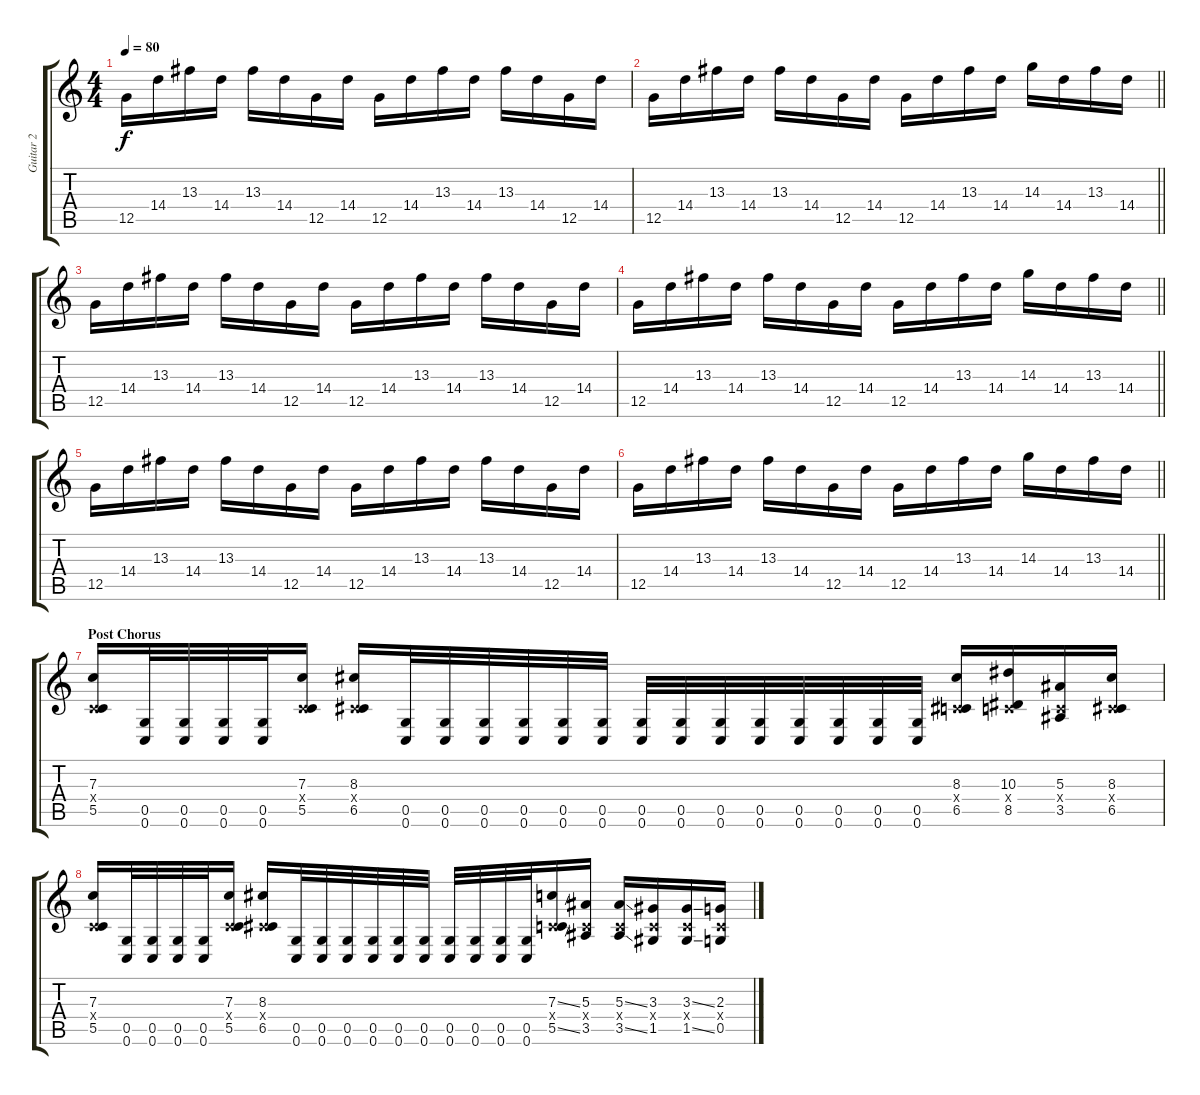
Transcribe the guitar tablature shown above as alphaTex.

\track ("Guitar 2" "Guitar 2") {instrument distortionguitar}
\staff {score tabs}
\tuning (D4 A3 F3 C3 G2 C2) {hide}
\ts (4 4)
\tempo 80
\clef g2
\ks c
12.5.16{dy f} 14.4.16 13.3.16 14.4.16 13.3.16 14.4.16 12.5.16 14.4.16 12.5.16 14.4.16 13.3.16 14.4.16 13.3.16 14.4.16 12.5.16 14.4.16 |
\barLineRight lightlight
12.5.16 14.4.16 13.3.16 14.4.16 13.3.16 14.4.16 12.5.16 14.4.16 12.5.16 14.4.16 13.3.16 14.4.16 14.3.16 14.4.16 13.3.16 14.4.16 |
12.5.16 14.4.16 13.3.16 14.4.16 13.3.16 14.4.16 12.5.16 14.4.16 12.5.16 14.4.16 13.3.16 14.4.16 13.3.16 14.4.16 12.5.16 14.4.16 |
\barLineRight lightlight
12.5.16 14.4.16 13.3.16 14.4.16 13.3.16 14.4.16 12.5.16 14.4.16 12.5.16 14.4.16 13.3.16 14.4.16 14.3.16 14.4.16 13.3.16 14.4.16 |
12.5.16 14.4.16 13.3.16 14.4.16 13.3.16 14.4.16 12.5.16 14.4.16 12.5.16 14.4.16 13.3.16 14.4.16 13.3.16 14.4.16 12.5.16 14.4.16 |
\barLineRight lightlight
12.5.16 14.4.16 13.3.16 14.4.16 13.3.16 14.4.16 12.5.16 14.4.16 12.5.16 14.4.16 13.3.16 14.4.16 14.3.16 14.4.16 13.3.16 14.4.16 |
\section ("" "Post Chorus")
(7.3 0.4{x} 5.5).16{instrument distortionguitar} (0.5 0.6).32 (0.5 0.6).32 (0.5 0.6).32 (0.5 0.6).32 (7.3 0.4{x} 5.5).16 (8.3 0.4{x} 6.5).16 (0.5 0.6).32 (0.5 0.6).32 (0.5 0.6).32 (0.5 0.6).32 (0.5 0.6).32 (0.5 0.6).32 (0.5 0.6).32 (0.5 0.6).32 (0.5 0.6).32 (0.5 0.6).32 (0.5 0.6).32 (0.5 0.6).32 (0.5 0.6).32 (0.5 0.6).32 (8.3 0.4{x} 6.5).16 (10.3 0.4{x} 8.5).16 (5.3 0.4{x} 3.5).16 (8.3 0.4{x} 6.5).16 |
(7.3 0.4{x} 5.5).16 (0.5 0.6).32 (0.5 0.6).32 (0.5 0.6).32 (0.5 0.6).32 (7.3 0.4{x} 5.5).16 (8.3 0.4{x} 6.5).16 (0.5 0.6).32 (0.5 0.6).32 (0.5 0.6).32 (0.5 0.6).32 (0.5 0.6).32 (0.5 0.6).32 (0.5 0.6).32 (0.5 0.6).32 (0.5 0.6).32 (0.5 0.6).32 (7.3{ss} 0.4{x} 5.5{ss}).16 (5.3 0.4{x} 3.5).16 (5.3{ss} 0.4{x} 3.5{ss}).16 (3.3 0.4{x} 1.5).16 (3.3{ss} 0.4{x} 1.5{ss}).16 (2.3 0.4{x} 0.5).16
